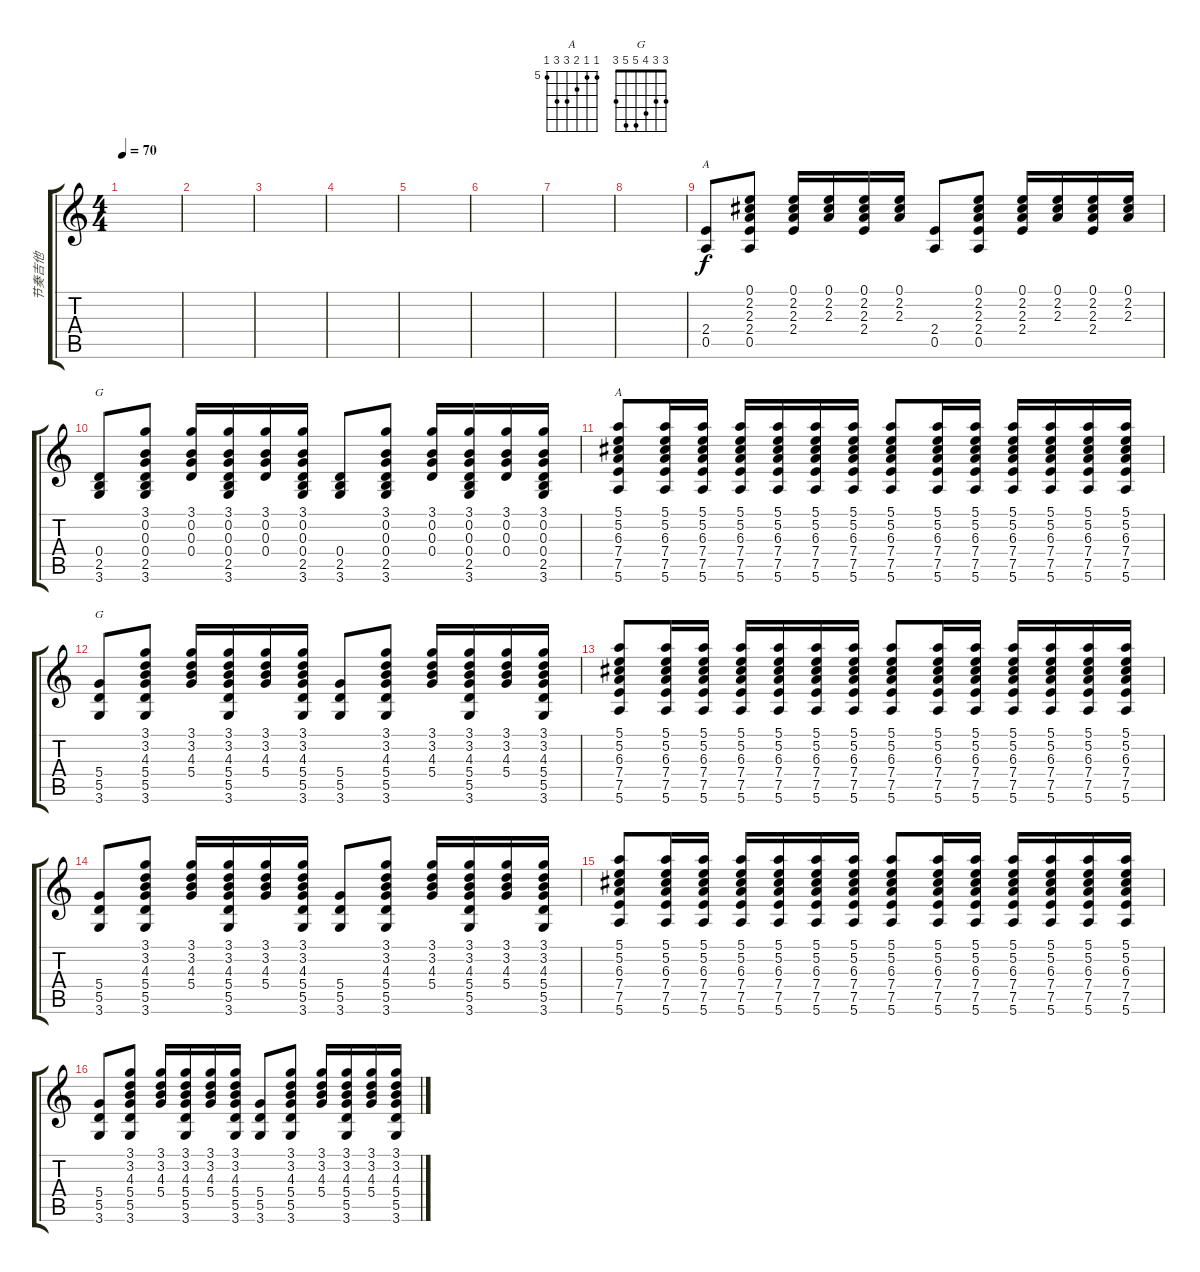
\track ("节奏吉他" "节奏吉他") {instrument acousticguitarnylon}
\staff {score tabs}
\tuning (E4 B3 G3 D3 A2 E2) {hide}
\chord ("A" 0 2 2 2 0 x)
\chord ("G" 3 0 0 0 2 3)
\chord ("A" 5 5 6 7 7 5) {firstfret 5}
\chord ("G" 3 3 4 5 5 3)
\ts (4 4)
\tempo 70
\clef g2
\ks c
|
|
|
|
|
|
|
|
(2.4 0.5).8{ch "A"} (0.1 2.2 2.3 2.4 0.5).8 (0.1 2.2 2.3 2.4).16 (0.1 2.2 2.3).16 (0.1 2.2 2.3 2.4).16 (0.1 2.2 2.3).16 (2.4 0.5).8 (0.1 2.2 2.3 2.4 0.5).8 (0.1 2.2 2.3 2.4).16 (0.1 2.2 2.3).16 (0.1 2.2 2.3 2.4).16 (0.1 2.2 2.3).16 |
(0.4 2.5 3.6).8{ch "G"} (3.1 0.2 0.3 0.4 2.5 3.6).8 (3.1 0.2 0.3 0.4).16 (3.1 0.2 0.3 0.4 2.5 3.6).16 (3.1 0.2 0.3 0.4).16 (3.1 0.2 0.3 0.4 2.5 3.6).16 (0.4 2.5 3.6).8 (3.1 0.2 0.3 0.4 2.5 3.6).8 (3.1 0.2 0.3 0.4).16 (3.1 0.2 0.3 0.4 2.5 3.6).16 (3.1 0.2 0.3 0.4).16 (3.1 0.2 0.3 0.4 2.5 3.6).16 |
(5.1 5.2 6.3 7.4 7.5 5.6).8{ch "A"} (5.1 5.2 6.3 7.4 7.5 5.6).16 (5.1 5.2 6.3 7.4 7.5 5.6).16 (5.1 5.2 6.3 7.4 7.5 5.6).16 (5.1 5.2 6.3 7.4 7.5 5.6).16 (5.1 5.2 6.3 7.4 7.5 5.6).16 (5.1 5.2 6.3 7.4 7.5 5.6).16 (5.1 5.2 6.3 7.4 7.5 5.6).8 (5.1 5.2 6.3 7.4 7.5 5.6).16 (5.1 5.2 6.3 7.4 7.5 5.6).16 (5.1 5.2 6.3 7.4 7.5 5.6).16 (5.1 5.2 6.3 7.4 7.5 5.6).16 (5.1 5.2 6.3 7.4 7.5 5.6).16 (5.1 5.2 6.3 7.4 7.5 5.6).16 |
(5.4 5.5 3.6).8{ch "G"} (3.1 3.2 4.3 5.4 5.5 3.6).8 (3.1 3.2 4.3 5.4).16 (3.1 3.2 4.3 5.4 5.5 3.6).16 (3.1 3.2 4.3 5.4).16 (3.1 3.2 4.3 5.4 5.5 3.6).16 (5.4 5.5 3.6).8 (3.1 3.2 4.3 5.4 5.5 3.6).8 (3.1 3.2 4.3 5.4).16 (3.1 3.2 4.3 5.4 5.5 3.6).16 (3.1 3.2 4.3 5.4).16 (3.1 3.2 4.3 5.4 5.5 3.6).16 |
(5.1 5.2 6.3 7.4 7.5 5.6).8 (5.1 5.2 6.3 7.4 7.5 5.6).16 (5.1 5.2 6.3 7.4 7.5 5.6).16 (5.1 5.2 6.3 7.4 7.5 5.6).16 (5.1 5.2 6.3 7.4 7.5 5.6).16 (5.1 5.2 6.3 7.4 7.5 5.6).16 (5.1 5.2 6.3 7.4 7.5 5.6).16 (5.1 5.2 6.3 7.4 7.5 5.6).8 (5.1 5.2 6.3 7.4 7.5 5.6).16 (5.1 5.2 6.3 7.4 7.5 5.6).16 (5.1 5.2 6.3 7.4 7.5 5.6).16 (5.1 5.2 6.3 7.4 7.5 5.6).16 (5.1 5.2 6.3 7.4 7.5 5.6).16 (5.1 5.2 6.3 7.4 7.5 5.6).16 |
(5.4 5.5 3.6).8 (3.1 3.2 4.3 5.4 5.5 3.6).8 (3.1 3.2 4.3 5.4).16 (3.1 3.2 4.3 5.4 5.5 3.6).16 (3.1 3.2 4.3 5.4).16 (3.1 3.2 4.3 5.4 5.5 3.6).16 (5.4 5.5 3.6).8 (3.1 3.2 4.3 5.4 5.5 3.6).8 (3.1 3.2 4.3 5.4).16 (3.1 3.2 4.3 5.4 5.5 3.6).16 (3.1 3.2 4.3 5.4).16 (3.1 3.2 4.3 5.4 5.5 3.6).16 |
(5.1 5.2 6.3 7.4 7.5 5.6).8 (5.1 5.2 6.3 7.4 7.5 5.6).16 (5.1 5.2 6.3 7.4 7.5 5.6).16 (5.1 5.2 6.3 7.4 7.5 5.6).16 (5.1 5.2 6.3 7.4 7.5 5.6).16 (5.1 5.2 6.3 7.4 7.5 5.6).16 (5.1 5.2 6.3 7.4 7.5 5.6).16 (5.1 5.2 6.3 7.4 7.5 5.6).8 (5.1 5.2 6.3 7.4 7.5 5.6).16 (5.1 5.2 6.3 7.4 7.5 5.6).16 (5.1 5.2 6.3 7.4 7.5 5.6).16 (5.1 5.2 6.3 7.4 7.5 5.6).16 (5.1 5.2 6.3 7.4 7.5 5.6).16 (5.1 5.2 6.3 7.4 7.5 5.6).16 |
(5.4 5.5 3.6).8 (3.1 3.2 4.3 5.4 5.5 3.6).8 (3.1 3.2 4.3 5.4).16 (3.1 3.2 4.3 5.4 5.5 3.6).16 (3.1 3.2 4.3 5.4).16 (3.1 3.2 4.3 5.4 5.5 3.6).16 (5.4 5.5 3.6).8 (3.1 3.2 4.3 5.4 5.5 3.6).8 (3.1 3.2 4.3 5.4).16 (3.1 3.2 4.3 5.4 5.5 3.6).16 (3.1 3.2 4.3 5.4).16 (3.1 3.2 4.3 5.4 5.5 3.6).16
